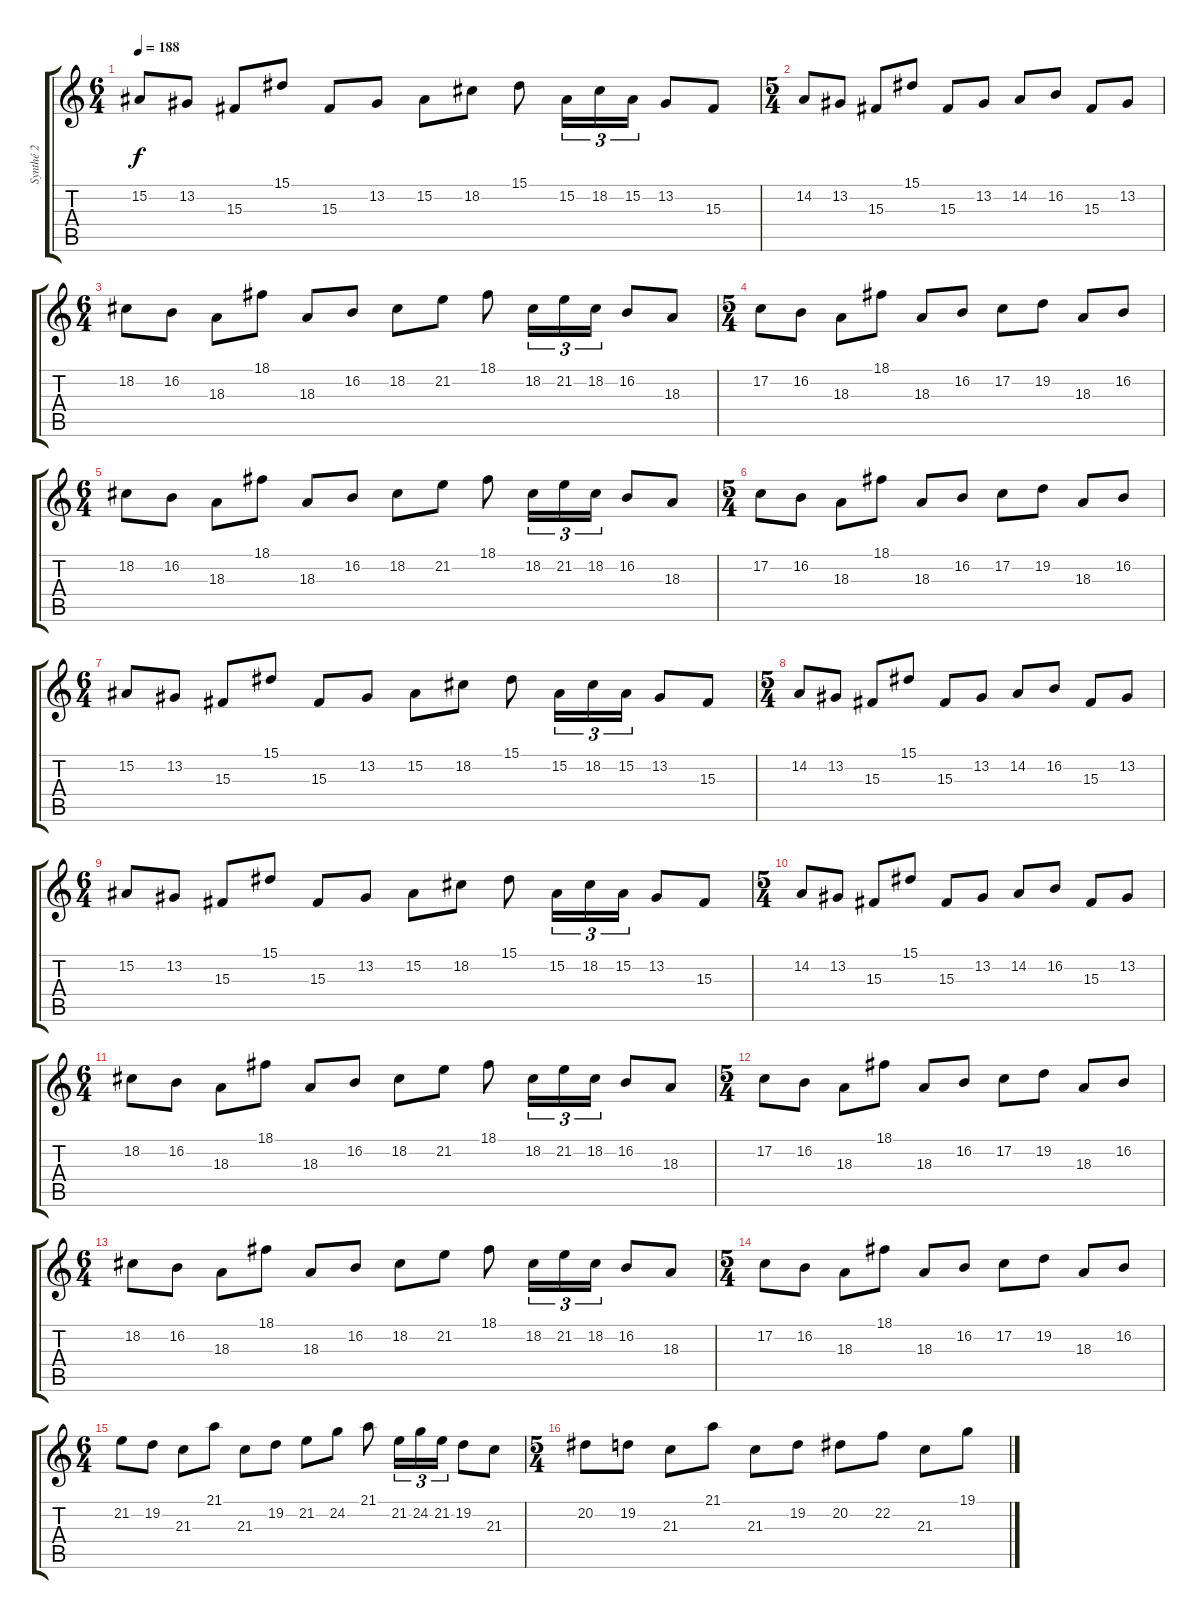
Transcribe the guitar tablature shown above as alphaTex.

\track ("Synthé 2" "Synthé 2") {instrument lead1square}
\staff {score tabs}
\tuning (C4 G3 Eb3 Bb2 F2 C2) {hide}
\ts (6 4)
\tempo 188
\clef g2
\ks c
15.2.8{dy f} 13.2.8 15.3.8 15.1.8 15.3.8 13.2.8 15.2.8 18.2.8 15.1.8 15.2.16{tu (3 2)} 18.2.16{tu (3 2)} 15.2.16{tu (3 2)} 13.2.8 15.3.8 |
\ts (5 4)
14.2.8 13.2.8 15.3.8 15.1.8 15.3.8 13.2.8 14.2.8 16.2.8 15.3.8 13.2.8 |
\ts (6 4)
18.2.8 16.2.8 18.3.8 18.1.8 18.3.8 16.2.8 18.2.8 21.2.8 18.1.8 18.2.16{tu (3 2)} 21.2.16{tu (3 2)} 18.2.16{tu (3 2)} 16.2.8 18.3.8 |
\ts (5 4)
17.2.8 16.2.8 18.3.8 18.1.8 18.3.8 16.2.8 17.2.8 19.2.8 18.3.8 16.2.8 |
\ts (6 4)
18.2.8 16.2.8 18.3.8 18.1.8 18.3.8 16.2.8 18.2.8 21.2.8 18.1.8 18.2.16{tu (3 2)} 21.2.16{tu (3 2)} 18.2.16{tu (3 2)} 16.2.8 18.3.8 |
\ts (5 4)
17.2.8 16.2.8 18.3.8 18.1.8 18.3.8 16.2.8 17.2.8 19.2.8 18.3.8 16.2.8 |
\ts (6 4)
15.2.8 13.2.8 15.3.8 15.1.8 15.3.8 13.2.8 15.2.8 18.2.8 15.1.8 15.2.16{tu (3 2)} 18.2.16{tu (3 2)} 15.2.16{tu (3 2)} 13.2.8 15.3.8 |
\ts (5 4)
14.2.8 13.2.8 15.3.8 15.1.8 15.3.8 13.2.8 14.2.8 16.2.8 15.3.8 13.2.8 |
\ts (6 4)
15.2.8 13.2.8 15.3.8 15.1.8 15.3.8 13.2.8 15.2.8 18.2.8 15.1.8 15.2.16{tu (3 2)} 18.2.16{tu (3 2)} 15.2.16{tu (3 2)} 13.2.8 15.3.8 |
\ts (5 4)
14.2.8 13.2.8 15.3.8 15.1.8 15.3.8 13.2.8 14.2.8 16.2.8 15.3.8 13.2.8 |
\ts (6 4)
18.2.8 16.2.8 18.3.8 18.1.8 18.3.8 16.2.8 18.2.8 21.2.8 18.1.8 18.2.16{tu (3 2)} 21.2.16{tu (3 2)} 18.2.16{tu (3 2)} 16.2.8 18.3.8 |
\ts (5 4)
17.2.8 16.2.8 18.3.8 18.1.8 18.3.8 16.2.8 17.2.8 19.2.8 18.3.8 16.2.8 |
\ts (6 4)
18.2.8 16.2.8 18.3.8 18.1.8 18.3.8 16.2.8 18.2.8 21.2.8 18.1.8 18.2.16{tu (3 2)} 21.2.16{tu (3 2)} 18.2.16{tu (3 2)} 16.2.8 18.3.8 |
\ts (5 4)
17.2.8 16.2.8 18.3.8 18.1.8 18.3.8 16.2.8 17.2.8 19.2.8 18.3.8 16.2.8 |
\ts (6 4)
21.2.8 19.2.8 21.3.8 21.1.8 21.3.8 19.2.8 21.2.8 24.2.8 21.1.8 21.2.16{tu (3 2)} 24.2.16{tu (3 2)} 21.2.16{tu (3 2)} 19.2.8 21.3.8 |
\ts (5 4)
20.2.8 19.2.8 21.3.8 21.1.8 21.3.8 19.2.8 20.2.8 22.2.8 21.3.8 19.1.8
